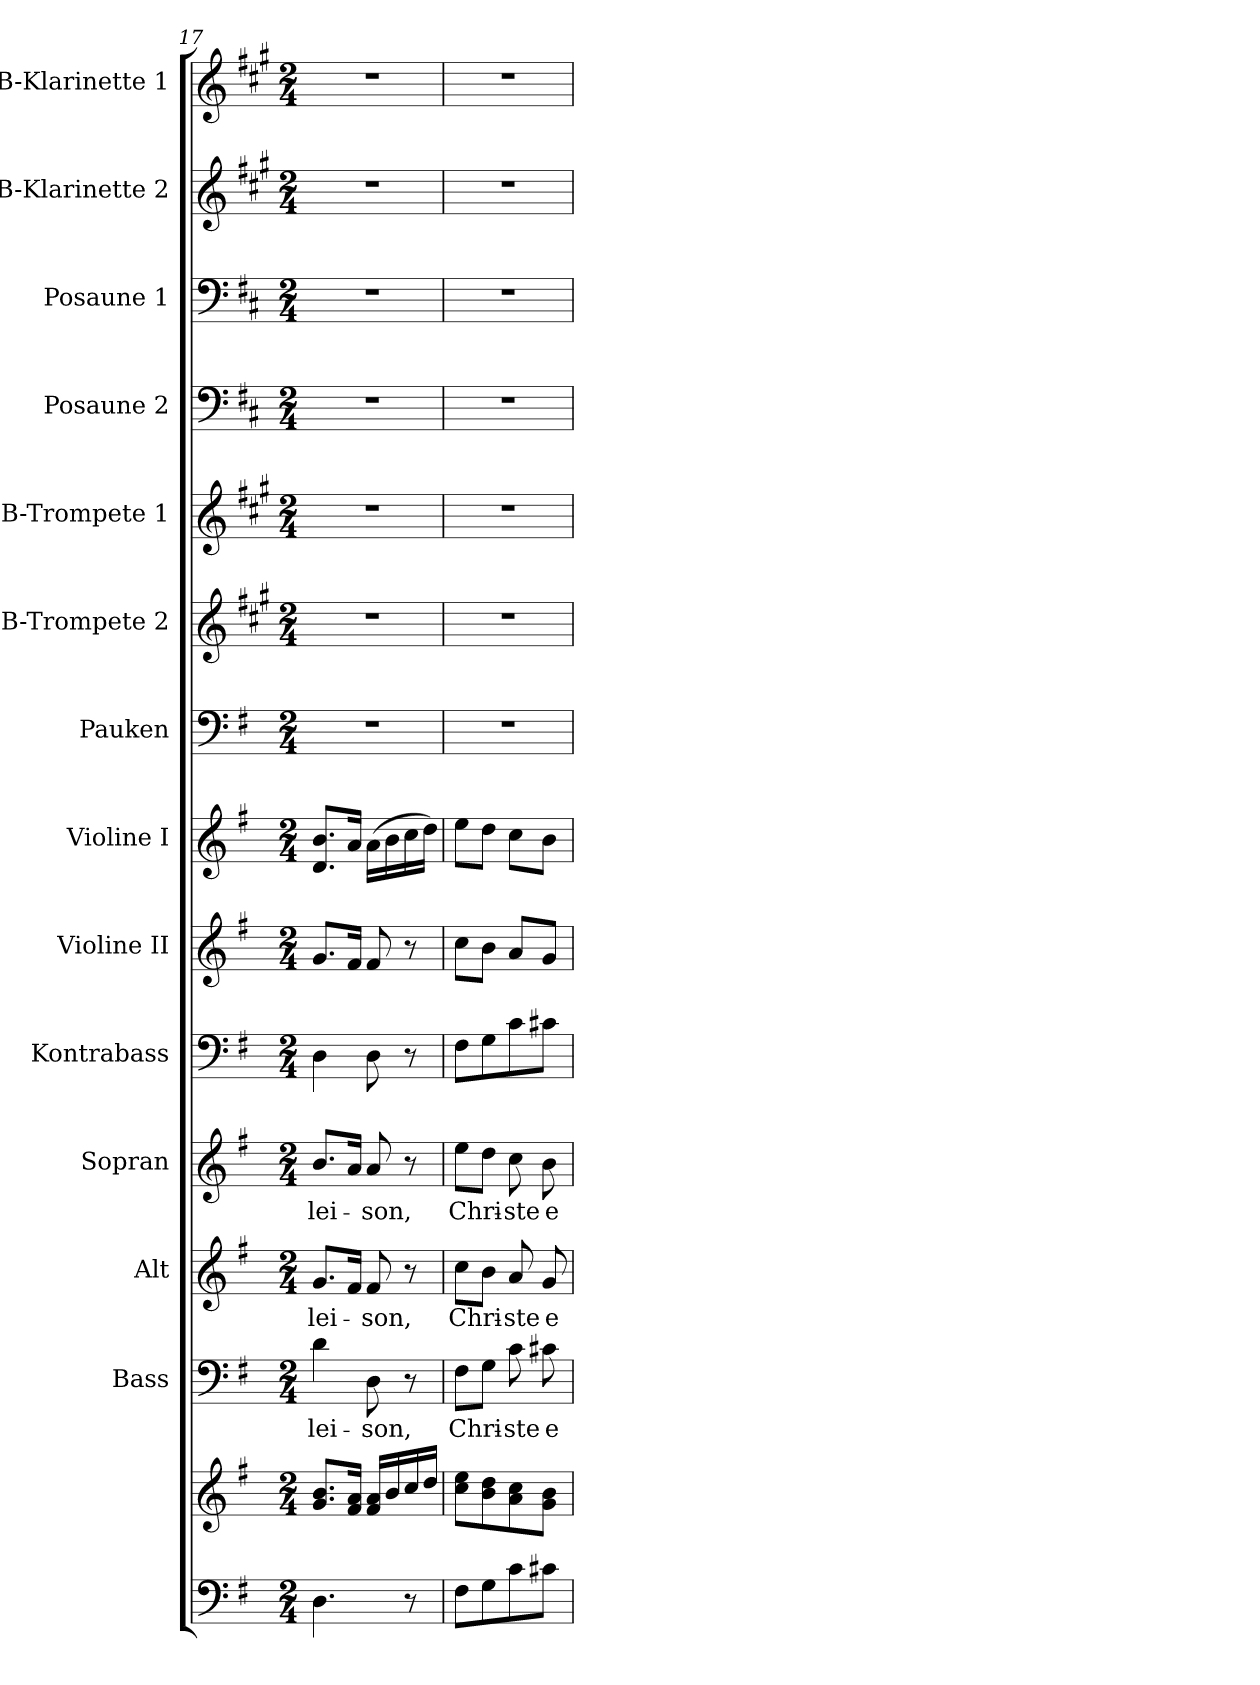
**kern	**kern	**kern	**text	**kern	**text	**kern	**text	**kern	**kern	**kern	**kern	**kern	**kern	**kern	**kern	**kern	**kern
*part14	*part14	*part13	*part13	*part12	*part12	*part11	*part11	*part10	*part9	*part8	*part7	*part6	*part5	*part4	*part3	*part2	*part1
*staff15	*staff14	*staff13	*staff13	*staff12	*staff12	*staff11	*staff11	*staff10	*staff9	*staff8	*staff7	*staff6	*staff5	*staff4	*staff3	*staff2	*staff1
*	*	*I"Bass	*	*I"Alt	*	*I"Sopran	*	*I"Kontrabass	*I"Violine II	*I"Violine I	*I"Pauken	*I"B-Trompete 2	*I"B-Trompete 1	*I"Posaune 2	*I"Posaune 1	*I"B-Klarinette 2	*I"B-Klarinette 1
*	*	*I'B.	*	*I'A.	*	*I'S.	*	*I'Kb.	*I'Vl. II	*I'Vl. I	*I'Pk.	*I'B Trp. 2	*I'B Trp. 1	*I'Pos. 2	*I'Pos. 1	*I'B Kl. 2	*I'B Kl. 1
*clefF4	*clefG2	*clefF4	*	*clefG2	*	*clefG2	*	*clefF4	*clefG2	*clefG2	*clefF4	*clefG2	*clefG2	*clefF4	*clefF4	*clefG2	*clefG2
*	*	*	*	*	*	*	*	*ITrd7c12	*	*	*	*ITrd1c2	*ITrd1c2	*ITrd4c7	*ITrd4c7	*ITrd1c2	*ITrd1c2
*k[f#]	*k[f#]	*k[f#]	*	*k[f#]	*	*k[f#]	*	*k[f#]	*k[f#]	*k[f#]	*k[f#]	*k[f#]	*k[f#]	*k[f#]	*k[f#]	*k[f#]	*k[f#]
*G:	*G:	*G:	*	*G:	*	*G:	*	*G:	*G:	*G:	*G:	*G:	*G:	*G:	*G:	*G:	*G:
*M2/4	*M2/4	*M2/4	*	*M2/4	*	*M2/4	*	*M2/4	*M2/4	*M2/4	*M2/4	*M2/4	*M2/4	*M2/4	*M2/4	*M2/4	*M2/4
=17	=17	=17	=17	=17	=17	=17	=17	=17	=17	=17	=17	=17	=17	=17	=17	=17	=17
!	!	!	!LO:LY:b	!	!LO:LY:b	!	!LO:LY:b	!	!	!	!	!	!	!	!	!	!
4.D\	8.g/ 8.b/L	4d\	-lei-	8.g/L	-lei-	8.b/L	-lei-	4DD\	8.g/L	8.d/ 8.b/L	2r	2r	2r	2r	2r	2r	2r
.	16f#/ 16a/Jk	.	.	16f#/Jk	.	16a/Jk	.	.	16f#/Jk	16a/Jk	.	.	.	.	.	.	.
!	!	!	!LO:LY:b	!	!LO:LY:b	!	!LO:LY:b	!	!	!	!	!	!	!	!	!	!
.	16f#/ 16a/LL	8D\	-son,	8f#/	-son,	8a/	-son,	8DD\	8f#/	(>16a\LL	.	.	.	.	.	.	.
.	16b/	.	.	.	.	.	.	.	.	16b\	.	.	.	.	.	.	.
8r	16cc/	8r	.	8r	.	8r	.	8r	8r	16cc\	.	.	.	.	.	.	.
.	16dd/JJ	.	.	.	.	.	.	.	.	16dd\JJ)	.	.	.	.	.	.	.
=18	=18	=18	=18	=18	=18	=18	=18	=18	=18	=18	=18	=18	=18	=18	=18	=18	=18
!	!	!	!LO:LY:b	!	!LO:LY:b	!	!LO:LY:b	!	!	!	!	!	!	!	!	!	!
8F#\L	8cc\ 8ee\L	8F#\L	Chri-	8cc\L	Chri-	8ee\L	Chri-	8FF#\L	8cc\L	8ee\L	2r	2r	2r	2r	2r	2r	2r
8G\	8b\ 8dd\	8G\J	.	8b\J	.	8dd\J	.	8GG\	8b\J	8dd\J	.	.	.	.	.	.	.
!	!	!	!LO:LY:b	!	!LO:LY:b	!	!LO:LY:b	!	!	!	!	!	!	!	!	!	!
8c\	8a\ 8cc\	8c\	-ste	8a/	-ste	8cc\	-ste	8C\	8a/L	8cc\L	.	.	.	.	.	.	.
!	!	!	!LO:LY:b	!	!LO:LY:b	!	!LO:LY:b	!	!	!	!	!	!	!	!	!	!
8c#X\J	8g\ 8b\J	8c#X\	e-	8g/	e-	8b\	e-	8C#X\J	8g/J	8b\J	.	.	.	.	.	.	.
=	=	=	=	=	=	=	=	=	=	=	=	=	=	=	=	=	=
*-	*-	*-	*-	*-	*-	*-	*-	*-	*-	*-	*-	*-	*-	*-	*-	*-	*-
